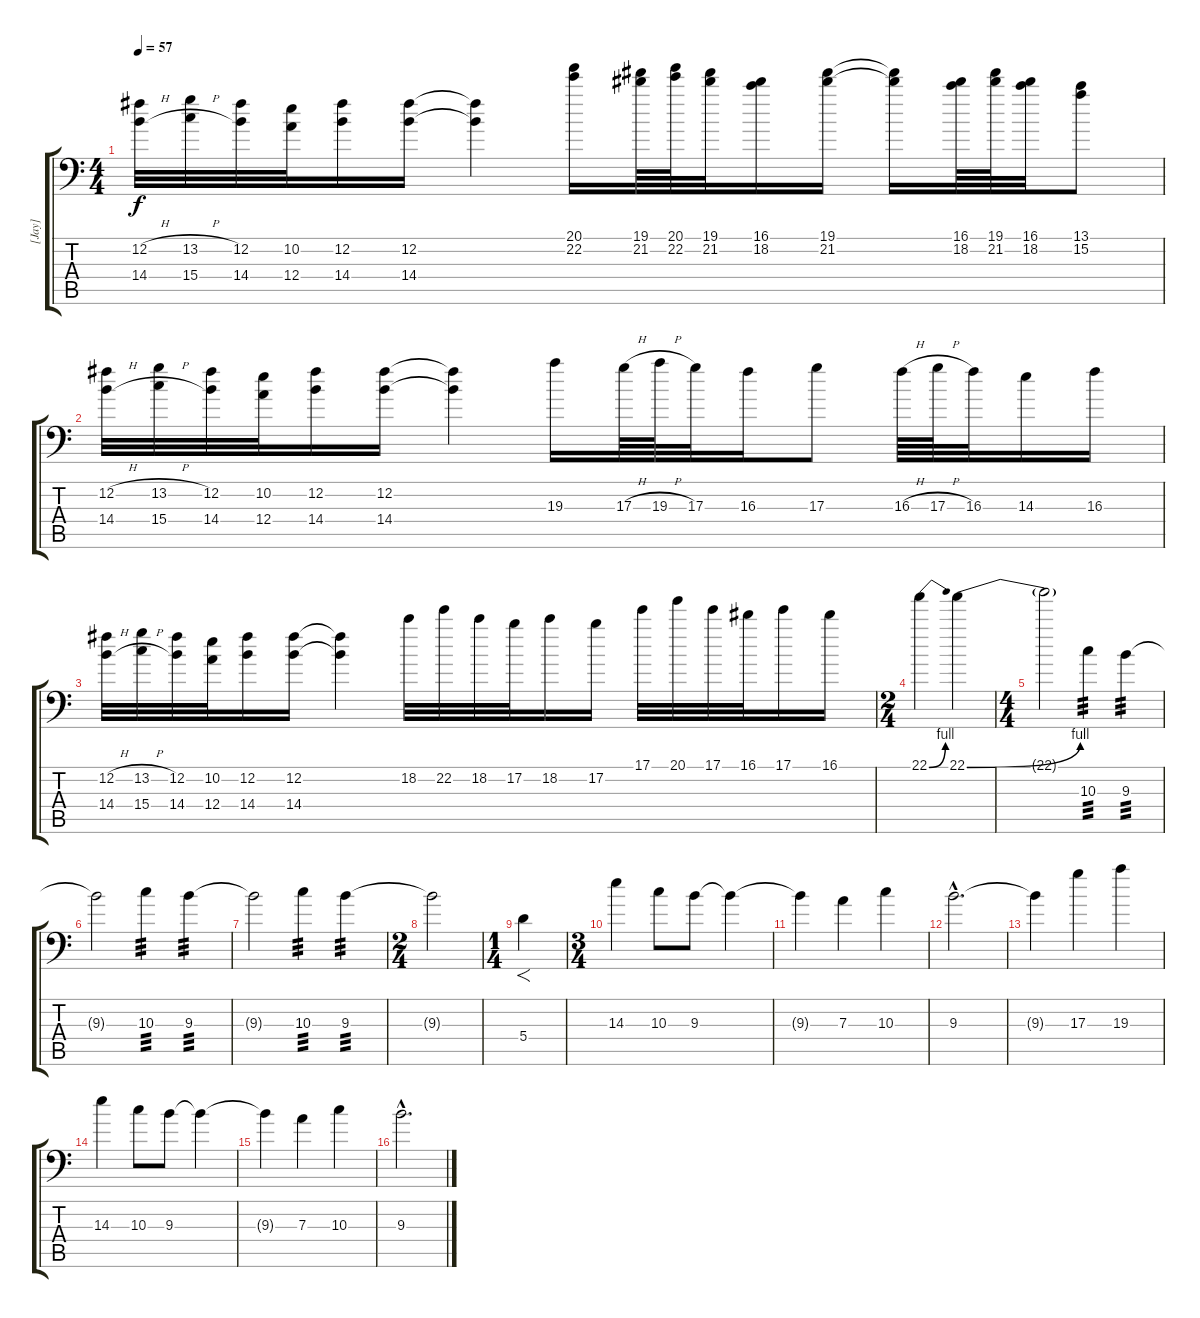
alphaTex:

\track ("[Jay]" "[Jay]") {instrument overdrivenguitar}
\staff {score tabs}
\tuning (B3 Gb3 D3 A2 E2 A1) {hide}
\ts (4 4)
\tempo 57
\clef f4
\ks c
(12.2{h} 14.4{h}).32{dy f} (13.2{h} 15.4{h}).32 (12.2 14.4).32 (10.2 12.4).32 (12.2 14.4).16 (12.2 14.4).16 (12.2{t} 14.4{t}).4 (20.1 22.2).16 (19.1 21.2).64 (20.1 22.2).64 (19.1 21.2).32 (16.1 18.2).16 (19.1 21.2).16 (19.1{t} 21.2{t}).16 (16.1 18.2).64 (19.1 21.2).64 (16.1 18.2).32 (13.1 15.2).8 |
(12.2{h} 14.4{h}).32 (13.2{h} 15.4{h}).32 (12.2 14.4).32 (10.2 12.4).32 (12.2 14.4).16 (12.2 14.4).16 (12.2{t} 14.4{t}).4 19.3.16 17.3{h}.64 19.3{h}.64 17.3.32 16.3.16 17.3.8 16.3{h}.64 17.3{h}.64 16.3.32 14.3.16 16.3.16 |
(12.2{h} 14.4{h}).32 (13.2{h} 15.4{h}).32 (12.2 14.4).32 (10.2 12.4).32 (12.2 14.4).16 (12.2 14.4).16 (12.2{t} 14.4{t}).4 18.2.32 22.2.32 18.2.32 17.2.32 18.2.16 17.2.16 17.1.32 20.1.32 17.1.32 16.1.32 17.1.16 16.1.16 |
\ts (2 4)
22.1{be (bend 0 0 60 4)}.4 22.1{be (bend 0 0 60 4)}.4 |
\ts (4 4)
22.1{t}.2 10.3.4{tp 3} 9.3.4{tp 3} |
9.3{t}.2 10.3.4{tp 3} 9.3.4{tp 3} |
9.3{t}.2 10.3.4{tp 3} 9.3.4{tp 3} |
\ts (2 4)
9.3{t}.2 |
\ts (1 4)
5.4.4{f} |
\ts (3 4)
14.3.4 10.3.8 9.3.8 9.3{t}.4 |
9.3{t}.4 7.3.4 10.3.4 |
9.3{hac}.2{d} |
9.3{t}.4 17.3.4 19.3.4 |
14.3.4 10.3.8 9.3.8 9.3{t}.4 |
9.3{t}.4 7.3.4 10.3.4 |
9.3{hac}.2{d}
